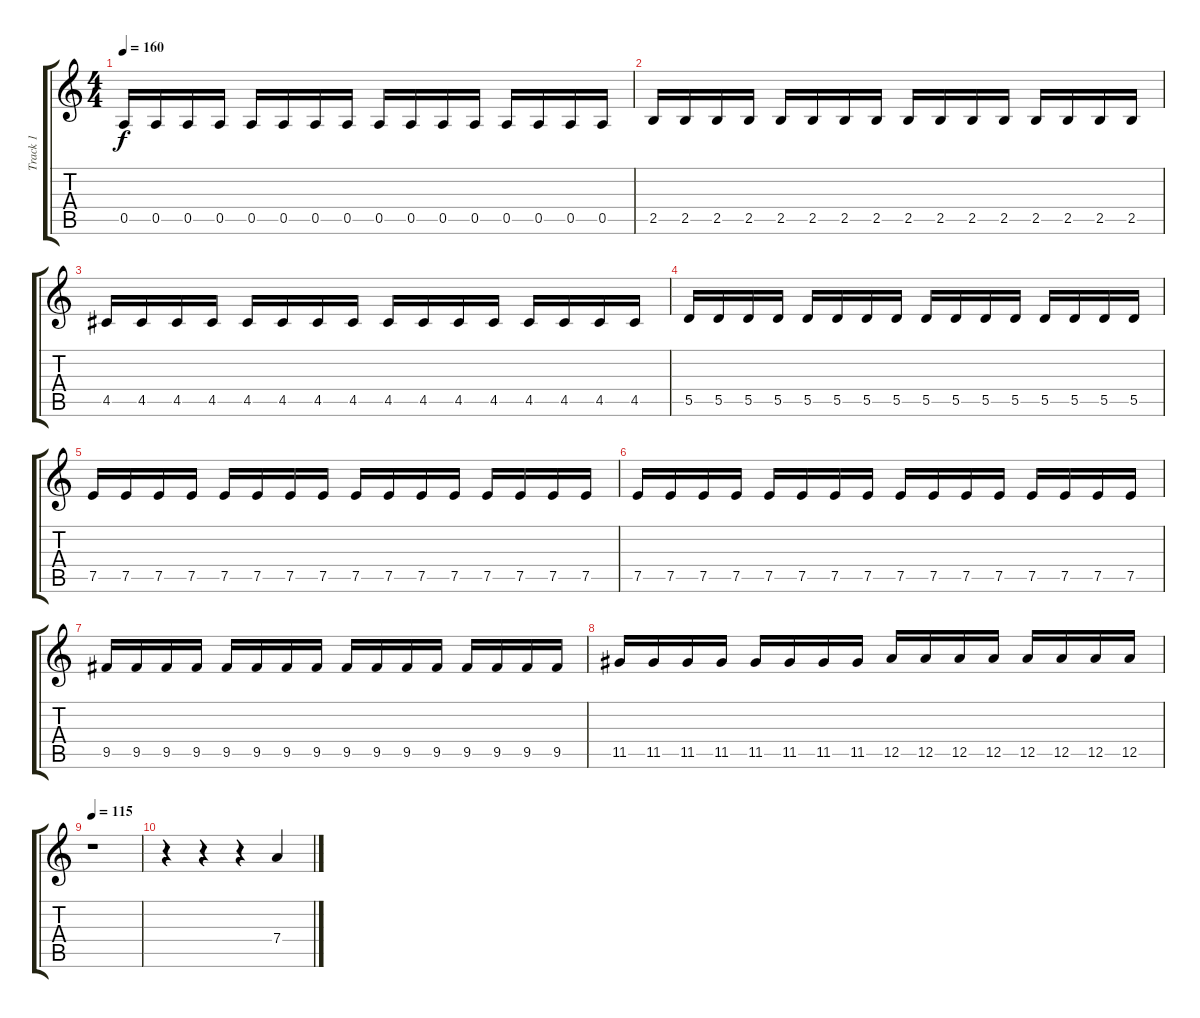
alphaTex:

\track ("Track 1" "Track 1") {instrument distortionguitar}
\staff {score tabs}
\tuning (E4 B3 G3 D3 A2 D2) {hide}
\ts (4 4)
\tempo 160
\clef g2
\ks c
0.5.16{dy f} 0.5.16 0.5.16 0.5.16 0.5.16 0.5.16 0.5.16 0.5.16 0.5.16 0.5.16 0.5.16 0.5.16 0.5.16 0.5.16 0.5.16 0.5.16 |
2.5.16 2.5.16 2.5.16 2.5.16 2.5.16 2.5.16 2.5.16 2.5.16 2.5.16 2.5.16 2.5.16 2.5.16 2.5.16 2.5.16 2.5.16 2.5.16 |
4.5.16 4.5.16 4.5.16 4.5.16 4.5.16 4.5.16 4.5.16 4.5.16 4.5.16 4.5.16 4.5.16 4.5.16 4.5.16 4.5.16 4.5.16 4.5.16 |
5.5.16 5.5.16 5.5.16 5.5.16 5.5.16 5.5.16 5.5.16 5.5.16 5.5.16 5.5.16 5.5.16 5.5.16 5.5.16 5.5.16 5.5.16 5.5.16 |
7.5.16 7.5.16 7.5.16 7.5.16 7.5.16 7.5.16 7.5.16 7.5.16 7.5.16 7.5.16 7.5.16 7.5.16 7.5.16 7.5.16 7.5.16 7.5.16 |
7.5.16 7.5.16 7.5.16 7.5.16 7.5.16 7.5.16 7.5.16 7.5.16 7.5.16 7.5.16 7.5.16 7.5.16 7.5.16 7.5.16 7.5.16 7.5.16 |
9.5.16 9.5.16 9.5.16 9.5.16 9.5.16 9.5.16 9.5.16 9.5.16 9.5.16 9.5.16 9.5.16 9.5.16 9.5.16 9.5.16 9.5.16 9.5.16 |
11.5.16 11.5.16 11.5.16 11.5.16 11.5.16 11.5.16 11.5.16 11.5.16 12.5.16 12.5.16 12.5.16 12.5.16 12.5.16 12.5.16 12.5.16 12.5.16 |
\tempo 115
r.1 |
r.4 r.4 r.4 7.4.4
